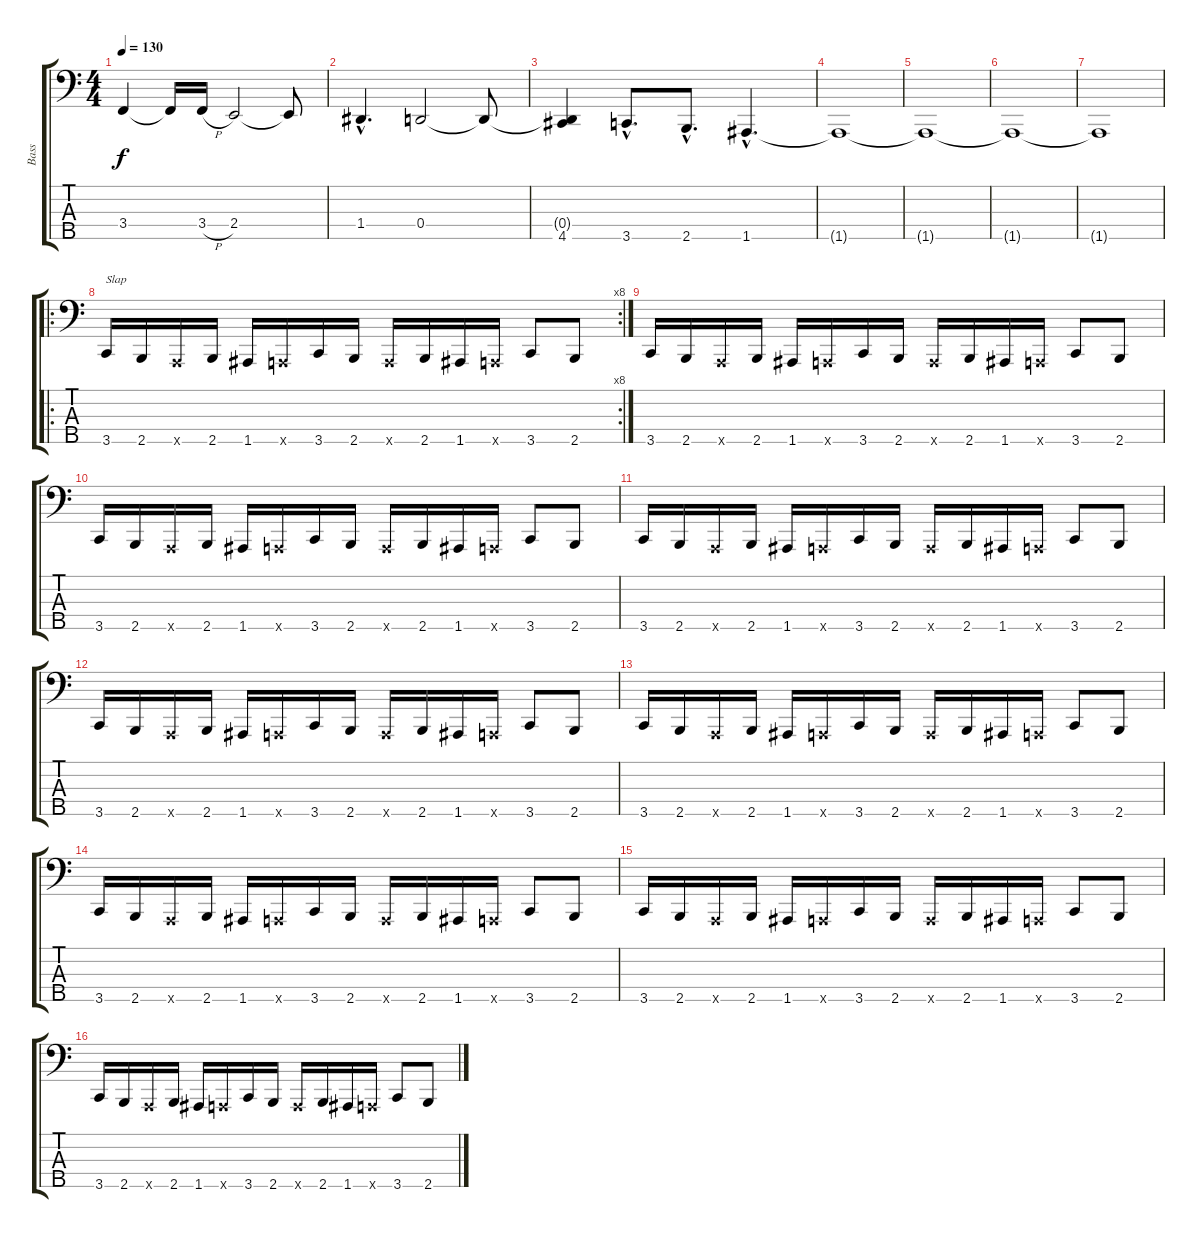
\track ("Bass" "Bass") {instrument slapbass1}
\staff {score tabs}
\tuning (F2 C2 G1 D1 A0) {hide}
\ts (4 4)
\tempo 130
\clef f4
\ks c
3.4.4{dy f} 3.4{t}.16 3.4{h}.16 2.4.2 2.4{t}.8 |
1.4{hac}.4{d} 0.4.2 0.4{t}.8 |
(0.4{t} 4.5).4 3.5{hac}.8{d} 2.5{hac}.8{d} 1.5{hac}.4{d} |
1.5{t}.1 |
1.5{t}.1 |
1.5{t}.1 |
1.5{t}.1 |
\ro
\rc 8
3.5.16{txt "Slap" instrument slapbass1} 2.5.16 0.5{x}.16 2.5.16 1.5.16 0.5{x}.16 3.5.16 2.5.16 0.5{x}.16 2.5.16 1.5.16 0.5{x}.16 3.5.8 2.5.8 |
3.5.16 2.5.16 0.5{x}.16 2.5.16 1.5.16 0.5{x}.16 3.5.16 2.5.16 0.5{x}.16 2.5.16 1.5.16 0.5{x}.16 3.5.8 2.5.8 |
3.5.16 2.5.16 0.5{x}.16 2.5.16 1.5.16 0.5{x}.16 3.5.16 2.5.16 0.5{x}.16 2.5.16 1.5.16 0.5{x}.16 3.5.8 2.5.8 |
3.5.16 2.5.16 0.5{x}.16 2.5.16 1.5.16 0.5{x}.16 3.5.16 2.5.16 0.5{x}.16 2.5.16 1.5.16 0.5{x}.16 3.5.8 2.5.8 |
3.5.16 2.5.16 0.5{x}.16 2.5.16 1.5.16 0.5{x}.16 3.5.16 2.5.16 0.5{x}.16 2.5.16 1.5.16 0.5{x}.16 3.5.8 2.5.8 |
3.5.16 2.5.16 0.5{x}.16 2.5.16 1.5.16 0.5{x}.16 3.5.16 2.5.16 0.5{x}.16 2.5.16 1.5.16 0.5{x}.16 3.5.8 2.5.8 |
3.5.16 2.5.16 0.5{x}.16 2.5.16 1.5.16 0.5{x}.16 3.5.16 2.5.16 0.5{x}.16 2.5.16 1.5.16 0.5{x}.16 3.5.8 2.5.8 |
3.5.16 2.5.16 0.5{x}.16 2.5.16 1.5.16 0.5{x}.16 3.5.16 2.5.16 0.5{x}.16 2.5.16 1.5.16 0.5{x}.16 3.5.8 2.5.8 |
3.5.16 2.5.16 0.5{x}.16 2.5.16 1.5.16 0.5{x}.16 3.5.16 2.5.16 0.5{x}.16 2.5.16 1.5.16 0.5{x}.16 3.5.8 2.5.8
